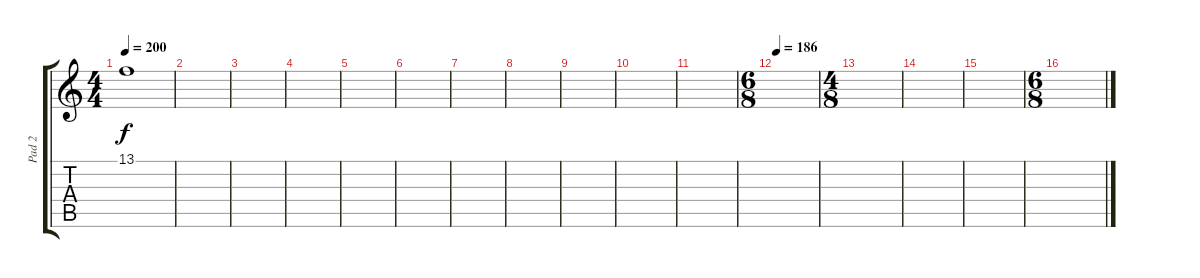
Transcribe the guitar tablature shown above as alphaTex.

\track ("Pad 2" "Pad 2") {instrument pad2warm}
\staff {score tabs}
\tuning (E4 B3 G3 D3 A2 E2) {hide}
\ts (4 4)
\tempo 200
\clef g2
\ks c
13.1.1{dy f} |
|
|
|
|
|
|
|
|
|
|
\ts (6 8)
\tempo 186
|
\ts (4 8)
|
|
|
\ts (6 8)
